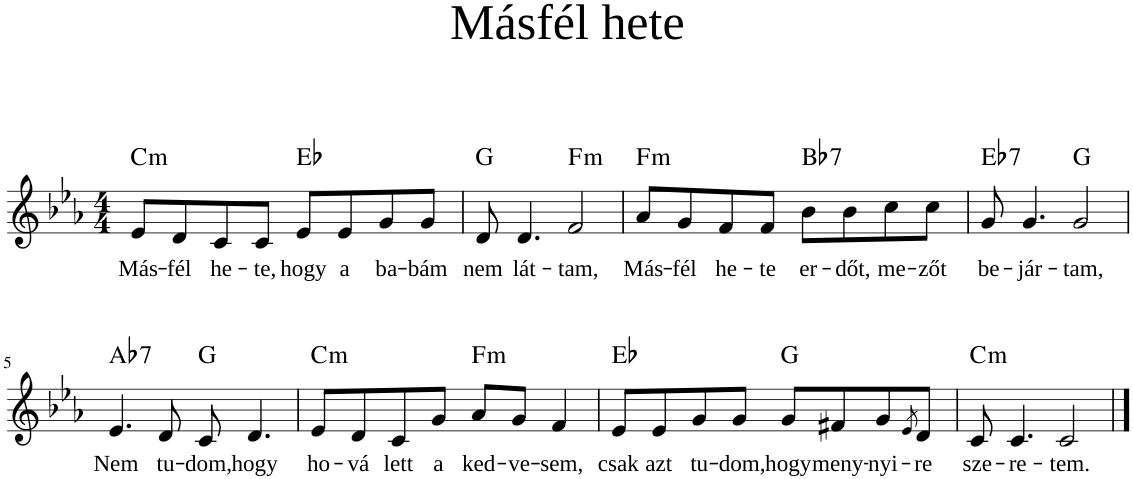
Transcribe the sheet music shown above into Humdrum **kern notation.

**kern	**text	**harte
*part1	*part1	*part1
*staff1	*staff1	*
*I"Voice	*	*
*clefG2	*	*
*k[b-e-a-]	*	*
*M4/4	*	*
=1	=1	=1
!	!LO:LY:b	!LO:H:kt=m
8e-/L	Más-	C:min
!	!LO:LY:b	!
8d/	-fél	.
!	!LO:LY:b	!
8c/	he-	.
!	!LO:LY:b	!
8c/J	-te,	.
!	!LO:LY:b	!
8e-/L	hogy	Eb:maj
!	!LO:LY:b	!
8e-/	a	.
!	!LO:LY:b	!
8g/	ba-	.
!	!LO:LY:b	!
8g/J	-bám	.
=2	=2	=2
!	!LO:LY:b	!
8d/	nem	G:maj
!	!LO:LY:b	!
4.d/	lát-	.
!	!LO:LY:b	!LO:H:kt=m
2f/	-tam,	F:min
=3	=3	=3
!	!LO:LY:b	!LO:H:kt=m
8a-/L	Más-	F:min
!	!LO:LY:b	!
8g/	-fél	.
!	!LO:LY:b	!
8f/	he-	.
!	!LO:LY:b	!
8f/J	-te	.
!	!LO:LY:b	!LO:H:kt=7
8b-\L	er-	Bb:7
!	!LO:LY:b	!
8b-\	-dőt,	.
!	!LO:LY:b	!
8cc\	me-	.
!	!LO:LY:b	!
8cc\J	-zőt	.
=4	=4	=4
!	!LO:LY:b	!LO:H:kt=7
8g/	be-	Eb:7
!	!LO:LY:b	!
4.g/	-jár-	.
!	!LO:LY:b	!
2g/	-tam,	G:maj
!!LO:LB:g=z
=5	=5	=5
!	!LO:LY:b	!LO:H:kt=7
4.e-/	Nem	Ab:7
!	!LO:LY:b	!
8d/	tu-	.
!	!LO:LY:b	!
8c/	-dom,	G:maj
!	!LO:LY:b	!
4.d/	hogy	.
=6	=6	=6
!	!LO:LY:b	!LO:H:kt=m
8e-/L	ho-	C:min
!	!LO:LY:b	!
8d/	-vá	.
!	!LO:LY:b	!
8c/	lett	.
!	!LO:LY:b	!
8g/J	a	.
!	!LO:LY:b	!LO:H:kt=m
8a-/L	ked-	F:min
!	!LO:LY:b	!
8g/J	-ve-	.
!	!LO:LY:b	!
4f/	-sem,	.
=7	=7	=7
!	!LO:LY:b	!
8e-/L	csak	Eb:maj
!	!LO:LY:b	!
8e-/	azt	.
!	!LO:LY:b	!
8g/	tu-	.
!	!LO:LY:b	!
8g/J	-dom,	.
!	!LO:LY:b	!
8g/L	hogy	G:maj
!	!LO:LY:b	!
8f#X/	meny-	.
!	!LO:LY:b	!
8g/	-nyi-	.
8qe-/	.	.
!	!LO:LY:b	!
8d/J	-re	.
=8	=8	=8
!	!LO:LY:b	!LO:H:kt=m
8c/	sze-	C:min
!	!LO:LY:b	!
4.c/	-re-	.
!	!LO:LY:b	!
2c/	-tem.	.
==	==	==
*-	*-	*-
